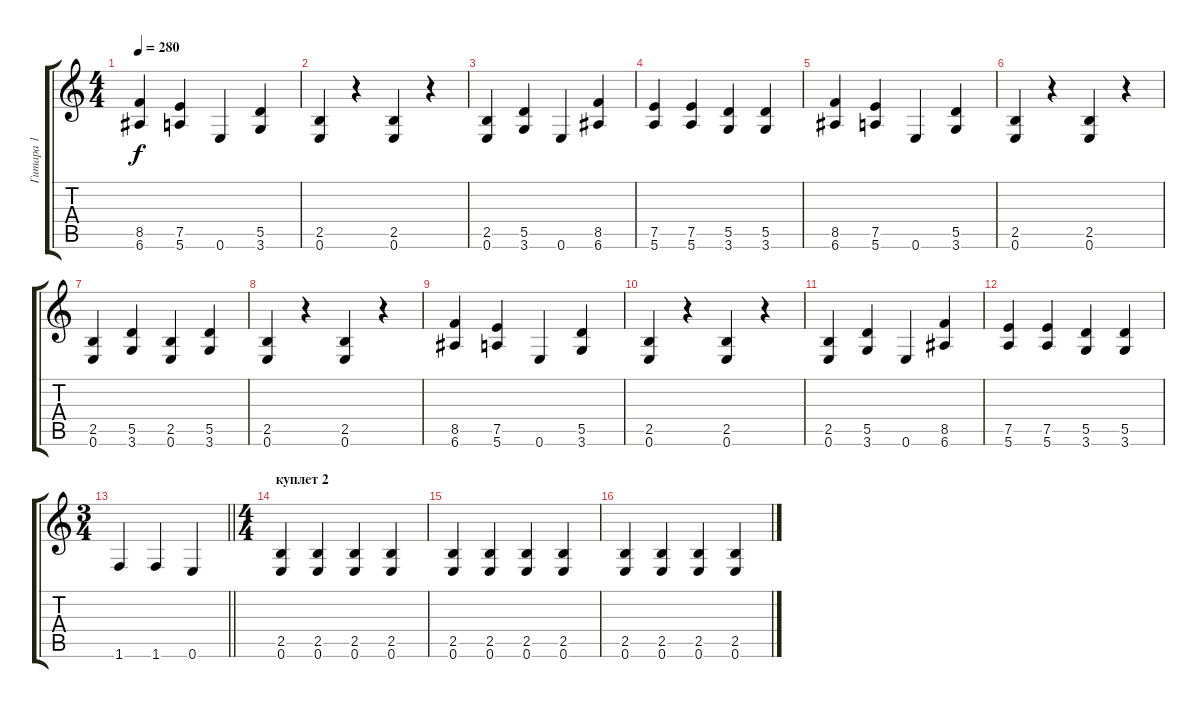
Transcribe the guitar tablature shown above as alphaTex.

\track ("Гитара 1" "Гитара 1") {instrument distortionguitar}
\staff {score tabs}
\tuning (E4 B3 G3 D3 A2 E2) {hide}
\ts (4 4)
\tempo 280
\clef g2
\ks c
(8.5 6.6).4{dy f} (7.5 5.6).4 0.6.4 (5.5 3.6).4 |
(2.5 0.6).4 r.4 (2.5 0.6).4 r.4 |
(2.5 0.6).4 (5.5 3.6).4 0.6.4 (8.5 6.6).4 |
(7.5 5.6).4 (7.5 5.6).4 (5.5 3.6).4 (5.5 3.6).4 |
(8.5 6.6).4 (7.5 5.6).4 0.6.4 (5.5 3.6).4 |
(2.5 0.6).4 r.4 (2.5 0.6).4 r.4 |
(2.5 0.6).4 (5.5 3.6).4 (2.5 0.6).4 (5.5 3.6).4 |
(2.5 0.6).4 r.4 (2.5 0.6).4 r.4 |
(8.5 6.6).4 (7.5 5.6).4 0.6.4 (5.5 3.6).4 |
(2.5 0.6).4 r.4 (2.5 0.6).4 r.4 |
(2.5 0.6).4 (5.5 3.6).4 0.6.4 (8.5 6.6).4 |
(7.5 5.6).4 (7.5 5.6).4 (5.5 3.6).4 (5.5 3.6).4 |
\ts (3 4)
\barLineRight lightlight
1.6.4 1.6.4 0.6.4 |
\ts (4 4)
\section ("" "куплет 2")
(2.5 0.6).4 (2.5 0.6).4 (2.5 0.6).4 (2.5 0.6).4 |
(2.5 0.6).4 (2.5 0.6).4 (2.5 0.6).4 (2.5 0.6).4 |
(2.5 0.6).4 (2.5 0.6).4 (2.5 0.6).4 (2.5 0.6).4
